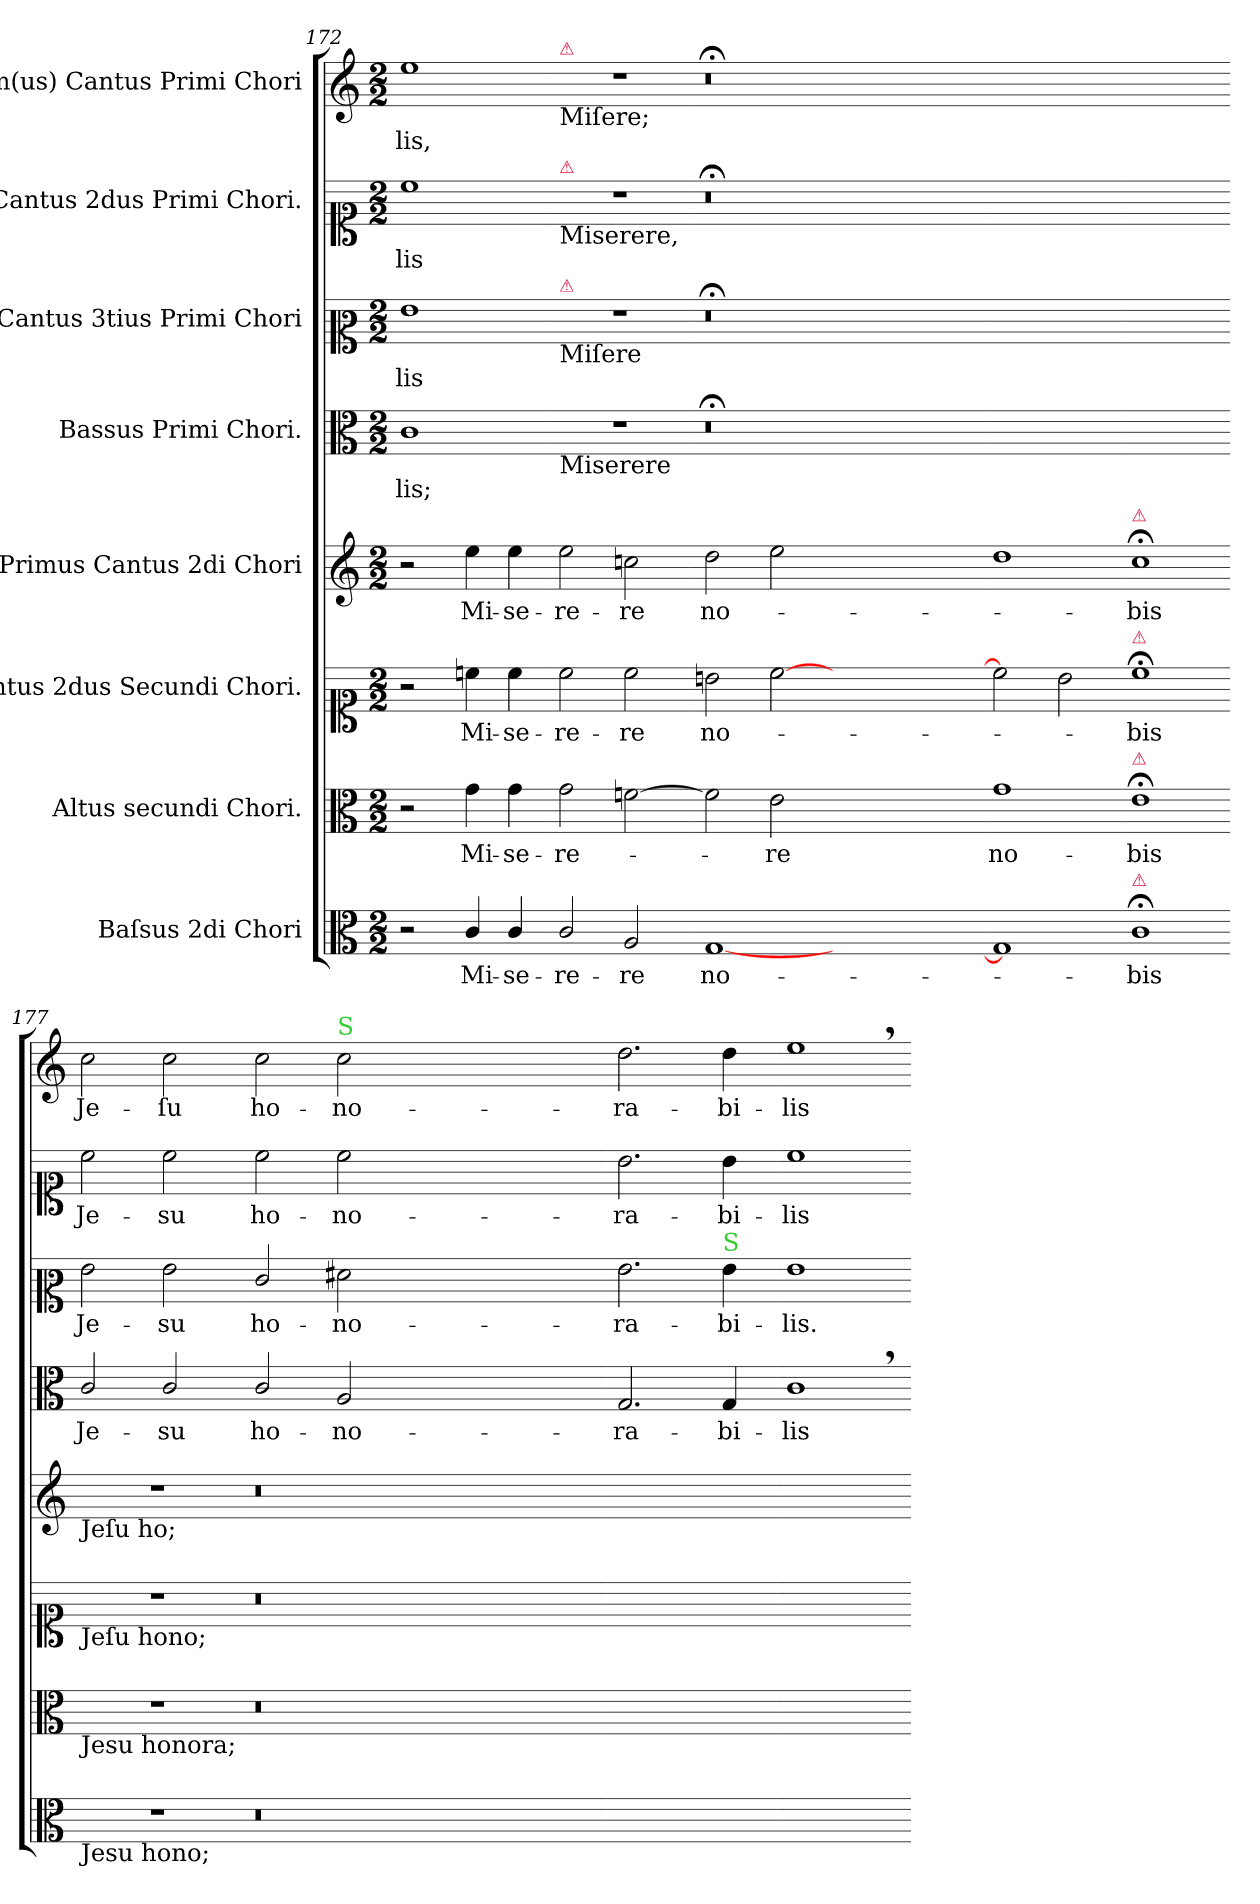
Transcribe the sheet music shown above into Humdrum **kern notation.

**kern	**text	**kern	**text	**kern	**text	**kern	**text	**kern	**text	**kern	**text	**kern	**text	**kern	**text
*part8	*part8	*part7	*part7	*part6	*part6	*part5	*part5	*part4	*part4	*part3	*part3	*part2	*part2	*part1	*part1
*staff8	*staff8	*staff7	*staff7	*staff6	*staff6	*staff5	*staff5	*staff4	*staff4	*staff3	*staff3	*staff2	*staff2	*staff1	*staff1
*I"Baſsus 2di Chori	*	*I"Altus secundi Chori.	*	*I"Cantus 2dus Secundi Chori.	*	*I"Primus Cantus 2di Chori	*	*I"Bassus Primi Chori.	*	*I"Cantus 3tius Primi Chori	*	*I"Cantus 2dus Primi Chori.	*	*I"1m(us) Cantus Primi Chori	*
*clefC3	*	*clefC3	*	*clefC1	*	*clefG2	*	*clefC3	*	*clefC2	*	*clefC1	*	*clefG2	*
*k[]	*	*k[]	*	*k[]	*	*k[]	*	*k[]	*	*k[]	*	*k[]	*	*k[]	*
*M2/2	*	*M2/2	*	*M2/2	*	*M2/2	*	*M2/2	*	*M2/2	*	*M2/2	*	*M2/2	*
=172	=172	=172	=172	=172	=172	=172	=172	=172	=172	=172	=172	=172	=172	=172	=172
2r	.	2r	.	2r	.	2r	.	1c	-lis;	1g	-lis	1cc	-lis	1ee	-lis,
4c/	Mi-	4g\	Mi-	4ccn\	Mi-	4ee\	Mi-	.	.	.	.	.	.	.	.
4c/	-se-	4g\	-se-	4cc\	-se-	4ee\	-se-	.	.	.	.	.	.	.	.
=173-	=173-	=173-	=173-	=173-	=173-	=173-	=173-	=173-	=173-	=173-	=173-	=173-	=173-	=173-	=173-
!	!	!	!	!	!	!	!	!	!	!	!	!	!	!LO:TX:b:t=Miſere;	!
!	!	!	!	!	!	!	!	!	!	!	!	!	!	!LO:TX:a:color=crimson:t=⚠	!
!	!	!	!	!	!	!	!	!	!	!	!	!LO:TX:b:t=Miserere,	!	!	!
!	!	!	!	!	!	!	!	!	!	!	!	!LO:TX:a:color=crimson:t=⚠	!	!	!
!	!	!	!	!	!	!	!	!	!	!LO:TX:b:t=Miſere	!	!	!	!	!
!	!	!	!	!	!	!	!	!	!	!LO:TX:a:color=crimson:t=⚠	!	!	!	!	!
!	!	!	!	!	!	!	!	!LO:TX:b:t=Miserere	!	!	!	!	!	!	!
2c/	-re-	2g\	-re-	2cc\	-re-	2ee\	-re-	1r	.	1r	.	1r	.	1r	.
2A/	-re	[2fn\	.	2cc\	-re	2ccn\	-re	.	.	.	.	.	.	.	.
=174-	=174-	=174-	=174-	=174-	=174-	=174-	=174-	=174-	=174-	=174-	=174-	=174-	=174-	=174-	=174-
[1G	no-	2f\]	.	2bn\	no-	2dd\	no-	0.r;<	.	0.r;<	.	0.r;<	.	0.r;<	.
.	.	2e\	-re	[2cc\	.	2ee\	.	.	.	.	.	.	.	.	.
0ryy	.	0ryy	.	0ryy	.	0ryy	.	.	.	.	.	.	.	.	.
=175-	=175-	=175-	=175-	=175-	=175-	=175-	=175-	=175-	=175-	=175-	=175-	=175-	=175-	=175-	=175-
1G]	.	1g	no-	2cc\]	.	1dd	.	1ryy	.	1ryy	.	1ryy	.	1ryy	.
.	.	.	.	2b\	.	.	.	.	.	.	.	.	.	.	.
=176-	=176-	=176-	=176-	=176-	=176-	=176-	=176-	=176-	=176-	=176-	=176-	=176-	=176-	=176-	=176-
!	!	!	!	!	!	!LO:TX:a:color=crimson:t=⚠	!	!	!	!	!	!	!	!	!
!	!	!	!	!LO:TX:a:color=crimson:t=⚠	!	!	!	!	!	!	!	!	!	!	!
!	!	!LO:TX:a:color=crimson:t=⚠	!	!	!	!	!	!	!	!	!	!	!	!	!
!LO:TX:a:color=crimson:t=⚠	!	!	!	!	!	!	!	!	!	!	!	!	!	!	!
1c;	-bis	1e;	-bis	1cc;	-bis	1cc;	-bis	1ryy	.	1ryy	.	1ryy	.	1ryy	.
=177-	=177-	=177-	=177-	=177-	=177-	=177-	=177-	=177-	=177-	=177-	=177-	=177-	=177-	=177-	=177-
!	!	!	!	!	!	!LO:TX:b:t=Jeſu ho;	!	!	!	!	!	!	!	!	!
!	!	!	!	!LO:TX:b:t=Jeſu hono;	!	!	!	!	!	!	!	!	!	!	!
!	!	!LO:TX:b:t=Jesu honora;	!	!	!	!	!	!	!	!	!	!	!	!	!
!LO:TX:b:t=Jesu hono;	!	!	!	!	!	!	!	!	!	!	!	!	!	!	!
1r	.	1r	.	1r	.	1r	.	2c/	Je-	2g\	Je-	2cc\	Je-	2cc\	Je-
.	.	.	.	.	.	.	.	2c/	-su	2g\	-su	2cc\	-su	2cc\	-ſu
=178-	=178-	=178-	=178-	=178-	=178-	=178-	=178-	=178-	=178-	=178-	=178-	=178-	=178-	=178-	=178-
0.r	.	0.r	.	0.r	.	0.r	.	2c/	ho-	2e/	ho-	2cc\	ho-	2cc\	ho-
!	!	!	!	!	!	!	!	!	!	!	!	!	!	!LO:TX:a:color=limegreen:t=S	!
.	.	.	.	.	.	.	.	2A/	-no-	2f#X\	-no-	2cc\	-no-	2cc\	-no-
.	.	.	.	.	.	.	.	0ryy	.	0ryy	.	0ryy	.	0ryy	.
=179-	=179-	=179-	=179-	=179-	=179-	=179-	=179-	=179-	=179-	=179-	=179-	=179-	=179-	=179-	=179-
1ryy	.	1ryy	.	1ryy	.	1ryy	.	2.G/	-ra-	2.g\	-ra-	2.b\	-ra-	2.dd\	-ra-
!	!	!	!	!	!	!	!	!	!	!LO:TX:a:color=limegreen:t=S	!	!	!	!	!
.	.	.	.	.	.	.	.	4G/	-bi-	4g\	-bi-	4b\	-bi-	4dd\	-bi-
=180-	=180-	=180-	=180-	=180-	=180-	=180-	=180-	=180-	=180-	=180-	=180-	=180-	=180-	=180-	=180-
1ryy	.	1ryy	.	1ryy	.	1ryy	.	1c,	-lis	1g	-lis.	1cc	-lis	1ee,	-lis
=-	=-	=-	=-	=-	=-	=-	=-	=-	=-	=-	=-	=-	=-	=-	=-
*-	*-	*-	*-	*-	*-	*-	*-	*-	*-	*-	*-	*-	*-	*-	*-
